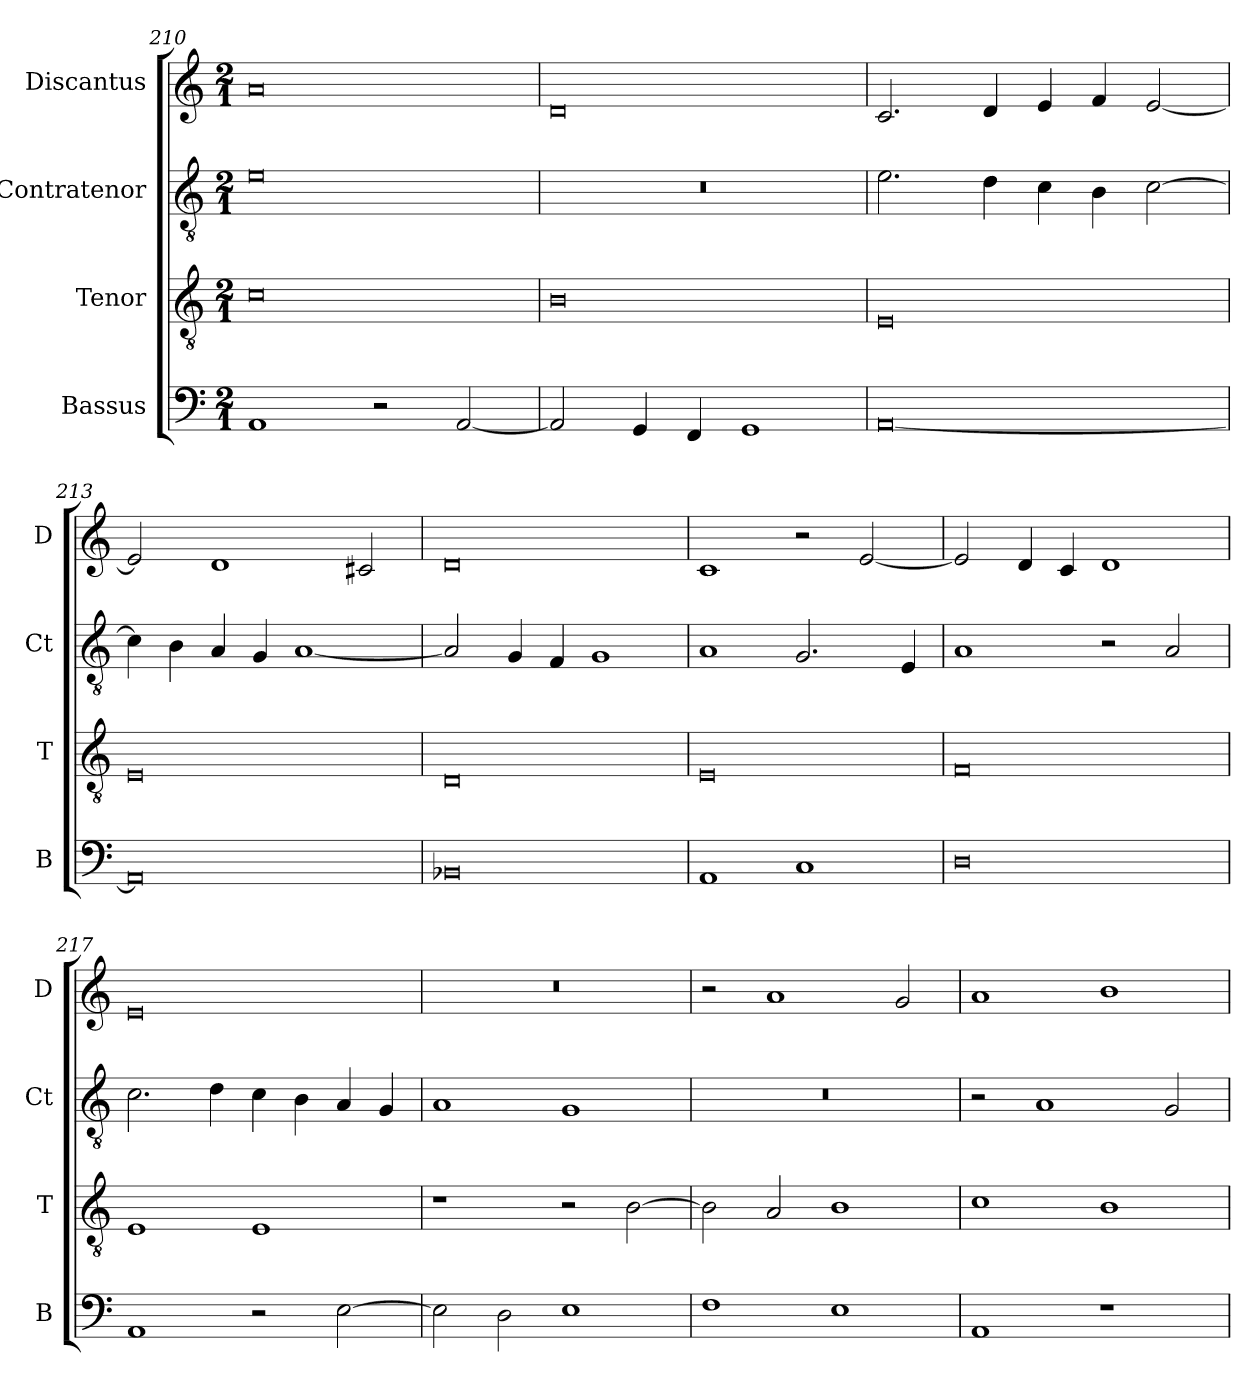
**kern	**kern	**kern	**kern
*part4	*part3	*part2	*part1
*staff4	*staff3	*staff2	*staff1
*I"Bassus	*I"Tenor	*I"Contratenor	*I"Discantus
*I'B	*I'T	*I'Ct	*I'D
*clefF4	*clefGv2	*clefGv2	*clefG2
*k[]	*k[]	*k[]	*k[]
*M2/1	*M2/1	*M2/1	*M2/1
=210	=210	=210	=210
1AA	0c	0e	0a
2r	.	.	.
[2AA/	.	.	.
=211	=211	=211	=211
2AA/]	0B	0r	0d
4GG/	.	.	.
4FF/	.	.	.
1GG	.	.	.
=212	=212	=212	=212
[0AA	0E	2.e\	2.c/
.	.	4d\	4d/
.	.	4c\	4e/
.	.	4B\	4f/
.	.	[2c\	[2e/
=213	=213	=213	=213
0AA]	0E	4c\]	2e/]
.	.	4B\	.
.	.	4A/	1d
.	.	4G/	.
.	.	[1A	.
.	.	.	2c#X/
=214	=214	=214	=214
0BB-X	0D	2A/]	0d
.	.	4G/	.
.	.	4F/	.
.	.	1G	.
=215	=215	=215	=215
1AA	0E	1A	1c
1C	.	2.G/	2r
.	.	.	[2e/
.	.	4E/	.
=216	=216	=216	=216
0D	0F	1A	2e/]
.	.	.	4d/
.	.	.	4c/
.	.	2r	1d
.	.	2A/	.
=217	=217	=217	=217
1AA	1E	2.c\	0e
.	.	4d\	.
2r	1E	4c\	.
.	.	4B\	.
[2E\	.	4A/	.
.	.	4G/	.
=218	=218	=218	=218
2E\]	1r	1A	0r
2D\	.	.	.
1E	2r	1G	.
.	[2B\	.	.
=219	=219	=219	=219
1F	2B\]	0r	2r
.	2A/	.	1a
1E	1B	.	.
.	.	.	2g/
=220	=220	=220	=220
1AA	1c	2r	1a
.	.	1A	.
1r	1B	.	1b
.	.	2G/	.
=	=	=	=
*-	*-	*-	*-
